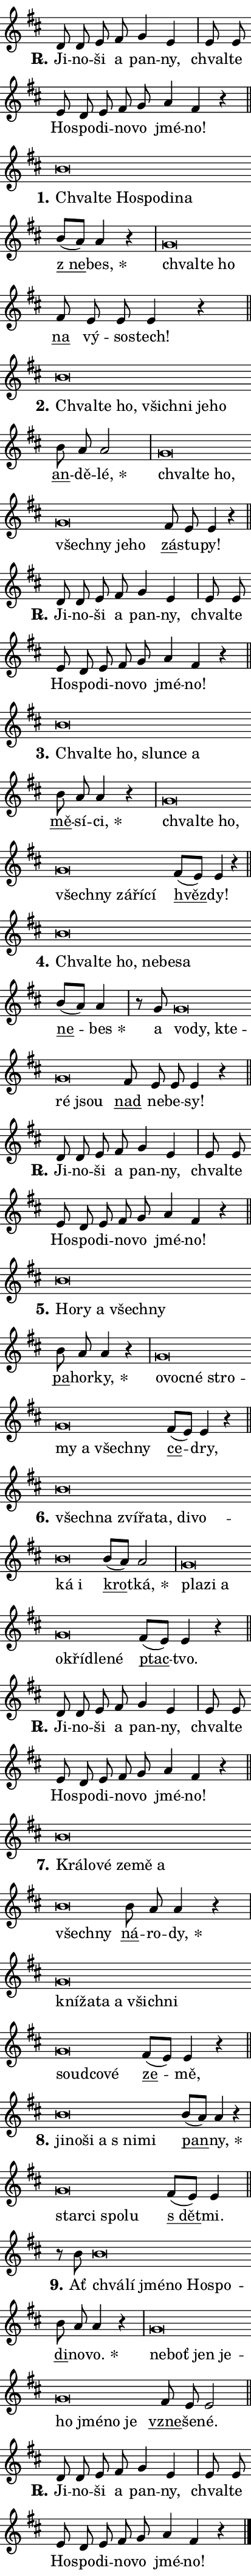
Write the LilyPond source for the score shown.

\version "2.24.0"
\header { tagline = "" }
\paper {
  indent = 0\cm
  top-margin = 0\cm
  right-margin = 0\cm
  bottom-margin = 0\cm
  left-margin = 0\cm
  paper-width = 7\cm
  page-breaking = #ly:one-page-breaking
  system-system-spacing.basic-distance = #11
  score-system-spacing.basic-distance = #11
  ragged-last = ##f
}


%% Author: Thomas Morley
%% https://lists.gnu.org/archive/html/lilypond-user/2020-05/msg00002.html
#(define (line-position grob)
"Returns position of @var[grob} in current system:
   @code{'start}, if at first time-step
   @code{'end}, if at last time-step
   @code{'middle} otherwise
"
  (let* ((col (ly:item-get-column grob))
         (ln (ly:grob-object col 'left-neighbor))
         (rn (ly:grob-object col 'right-neighbor))
         (col-to-check-left (if (ly:grob? ln) ln col))
         (col-to-check-right (if (ly:grob? rn) rn col))
         (break-dir-left
           (and
             (ly:grob-property col-to-check-left 'non-musical #f)
             (ly:item-break-dir col-to-check-left)))
         (break-dir-right
           (and
             (ly:grob-property col-to-check-right 'non-musical #f)
             (ly:item-break-dir col-to-check-right))))
        (cond ((eqv? 1 break-dir-left) 'start)
              ((eqv? -1 break-dir-right) 'end)
              (else 'middle))))

#(define (tranparent-at-line-position vctor)
  (lambda (grob)
  "Relying on @code{line-position} select the relevant enry from @var{vctor}.
Used to determine transparency,"
    (case (line-position grob)
      ((end) (not (vector-ref vctor 0)))
      ((middle) (not (vector-ref vctor 1)))
      ((start) (not (vector-ref vctor 2))))))

noteHeadBreakVisibility =
#(define-music-function (break-visibility)(vector?)
"Makes @code{NoteHead}s transparent relying on @var{break-visibility}"
#{
  \override NoteHead.transparent =
    #(tranparent-at-line-position break-visibility)
#})

#(define delete-ledgers-for-transparent-note-heads
  (lambda (grob)
    "Reads whether a @code{NoteHead} is transparent.
If so this @code{NoteHead} is removed from @code{'note-heads} from
@var{grob}, which is supposed to be @code{LedgerLineSpanner}.
As a result ledgers are not printed for this @code{NoteHead}"
    (let* ((nhds-array (ly:grob-object grob 'note-heads))
           (nhds-list
             (if (ly:grob-array? nhds-array)
                 (ly:grob-array->list nhds-array)
                 '()))
           ;; Relies on the transparent-property being done before
           ;; Staff.LedgerLineSpanner.after-line-breaking is executed.
           ;; This is fragile ...
           (to-keep
             (remove
               (lambda (nhd)
                 (ly:grob-property nhd 'transparent #f))
               nhds-list)))
      ;; TODO find a better method to iterate over grob-arrays, similiar
      ;; to filter/remove etc for lists
      ;; For now rebuilt from scratch
      (set! (ly:grob-object grob 'note-heads)  '())
      (for-each
        (lambda (nhd)
          (ly:pointer-group-interface::add-grob grob 'note-heads nhd))
        to-keep))))

hideNotes = {
  \noteHeadBreakVisibility #begin-of-line-visible
}
unHideNotes = {
  \noteHeadBreakVisibility #all-visible
}

% work-around for resetting accidentals
% https://lilypond.org/doc/v2.23/Documentation/notation/displaying-rhythms#unmetered-music
cadenzaMeasure = {
  \cadenzaOff
  \partial 1024 s1024
  \cadenzaOn
}

#(define-markup-command (accent layout props text) (markup?)
  "Underline accented syllable"
  (interpret-markup layout props
    #{\markup \override #'(offset . 4.3) \underline { #text }#}))

responsum = \markup \concat {
  "R" \hspace #-1.05 \path #0.1 #'((moveto 0 0.07) (lineto 0.9 0.8)) \hspace #0.05 "."
}

\layout {
    \context {
        \Staff
        \remove "Time_signature_engraver"
        \override LedgerLineSpanner.after-line-breaking = #delete-ledgers-for-transparent-note-heads
    }
    \context {
        \Voice {
            \override NoteHead.output-attributes = #'((class . "notehead"))
            \override Hairpin.height = #0.55
        }
    }
    \context {
        \Lyrics {
            \override StanzaNumber.output-attributes = #'((class . "stanzanumber"))
            \override LyricSpace.minimum-distance = #0.9
            \override LyricText.font-name = #"TeX Gyre Schola"
            \override LyricText.font-size = 1
            \override StanzaNumber.font-name = #"TeX Gyre Schola Bold"
            \override StanzaNumber.font-size = 1
        }
    }
}

% magnetic-lyrics.ily
%
%   written by
%     Jean Abou Samra <jean@abou-samra.fr>
%     Werner Lemberg <wl@gnu.org>
%
%   adapted by
%     Jiri Hon <jiri.hon@gmail.com>
%
% Version 2022-Apr-15

% https://www.mail-archive.com/lilypond-user@gnu.org/msg149350.html

#(define (Left_hyphen_pointer_engraver context)
   "Collect syllable-hyphen-syllable occurrences in lyrics and store
them in properties.  This engraver only looks to the left.  For
example, if the lyrics input is @code{foo -- bar}, it does the
following.

@itemize @bullet
@item
Set the @code{text} property of the @code{LyricHyphen} grob between
@q{foo} and @q{bar} to @code{foo}.

@item
Set the @code{left-hyphen} property of the @code{LyricText} grob with
text @q{foo} to the @code{LyricHyphen} grob between @q{foo} and
@q{bar}.
@end itemize

Use this auxiliary engraver in combination with the
@code{lyric-@/text::@/apply-@/magnetic-@/offset!} hook."
   (let ((hyphen #f)
         (text #f))
     (make-engraver
      (acknowledgers
       ((lyric-syllable-interface engraver grob source-engraver)
        (set! text grob)))
      (end-acknowledgers
       ((lyric-hyphen-interface engraver grob source-engraver)
        ;(when (not (grob::has-interface grob 'lyric-space-interface))
          (set! hyphen grob)));)
      ((stop-translation-timestep engraver)
       (when (and text hyphen)
         (ly:grob-set-object! text 'left-hyphen hyphen))
       (set! text #f)
       (set! hyphen #f)))))

#(define (lyric-text::apply-magnetic-offset! grob)
   "If the space between two syllables is less than the value in
property @code{LyricText@/.details@/.squash-threshold}, move the right
syllable to the left so that it gets concatenated with the left
syllable.

Use this function as a hook for
@code{LyricText@/.after-@/line-@/breaking} if the
@code{Left_@/hyphen_@/pointer_@/engraver} is active."
   (let ((hyphen (ly:grob-object grob 'left-hyphen #f)))
     (when hyphen
       (let ((left-text (ly:spanner-bound hyphen LEFT)))
         (when (grob::has-interface left-text 'lyric-syllable-interface)
           (let* ((common (ly:grob-common-refpoint grob left-text X))
                  (this-x-ext (ly:grob-extent grob common X))
                  (left-x-ext
                   (begin
                     ;; Trigger magnetism for left-text.
                     (ly:grob-property left-text 'after-line-breaking)
                     (ly:grob-extent left-text common X)))
                  ;; `delta` is the gap width between two syllables.
                  (delta (- (interval-start this-x-ext)
                            (interval-end left-x-ext)))
                  (details (ly:grob-property grob 'details))
                  (threshold (assoc-get 'squash-threshold details 0.2)))
             (when (< delta threshold)
               (let* (;; We have to manipulate the input text so that
                      ;; ligatures crossing syllable boundaries are not
                      ;; disabled.  For languages based on the Latin
                      ;; script this is essentially a beautification.
                      ;; However, for non-Western scripts it can be a
                      ;; necessity.
                      (lt (ly:grob-property left-text 'text))
                      (rt (ly:grob-property grob 'text))
                      (is-space (grob::has-interface hyphen 'lyric-space-interface))
                      (space (if is-space " " ""))
                      (space-markup (grob-interpret-markup grob " "))
                      (space-size (interval-length (ly:stencil-extent space-markup X)))
                      (extra-delta (if is-space space-size 0))
                      ;; Append new syllable.
                      (ltrt-space (if (and (string? lt) (string? rt))
                                (string-append lt space rt)
                                (make-concat-markup (list lt space rt))))
                      ;; Right-align `ltrt` to the right side.
                      (ltrt-space-markup (grob-interpret-markup
                               grob
                               (make-translate-markup
                                (cons (interval-length this-x-ext) 0)
                                (make-right-align-markup ltrt-space)))))
                 (begin
                   ;; Don't print `left-text`.
                   (ly:grob-set-property! left-text 'stencil #f)
                   ;; Set text and stencil (which holds all collected
                   ;; syllables so far) and shift it to the left.
                   (ly:grob-set-property! grob 'text ltrt-space)
                   (ly:grob-set-property! grob 'stencil ltrt-space-markup)
                   (ly:grob-translate-axis! grob (- (- delta extra-delta)) X))))))))))


#(define (lyric-hyphen::displace-bounds-first grob)
   ;; Make very sure this callback isn't triggered too early.
   (let ((left (ly:spanner-bound grob LEFT))
         (right (ly:spanner-bound grob RIGHT)))
     (ly:grob-property left 'after-line-breaking)
     (ly:grob-property right 'after-line-breaking)
     (ly:lyric-hyphen::print grob)))

squashThreshold = #0.4

\layout {
  \context {
    \Lyrics
    \consists #Left_hyphen_pointer_engraver
    \override LyricText.after-line-breaking =
      #lyric-text::apply-magnetic-offset!
    \override LyricHyphen.stencil = #lyric-hyphen::displace-bounds-first
    \override LyricText.details.squash-threshold = \squashThreshold
    \override LyricHyphen.minimum-distance = 0
    \override LyricHyphen.minimum-length = \squashThreshold
  }
}

squash = \override LyricText.details.squash-threshold = 9999
unSquash = \override LyricText.details.squash-threshold = \squashThreshold

left = \override LyricText.self-alignment-X = #LEFT
unLeft = \revert LyricText.self-alignment-X

starOffset = #(lambda (grob) 
                (let ((x_offset (ly:self-alignment-interface::aligned-on-x-parent grob)))
                  (if (= x_offset 0) 0 (+ x_offset 1.2))))

star = #(define-music-function (syllable)(string?)
"Append star separator at the end of a syllable"
#{
  \once \override LyricText.X-offset = #starOffset
  \lyricmode { \markup {
    #syllable
    \override #'((font-name . "TeX Gyre Schola Bold")) \hspace #0.2 \lower #0.65 \larger "*"
  } }
#})

starAccent = #(define-music-function (syllable)(string?)
"Append star separator at the end of a syllable and make accent"
#{
  \once \override LyricText.X-offset = #starOffset
  \lyricmode { \markup {
    \accent #syllable
    \override #'((font-name . "TeX Gyre Schola Bold")) \hspace #0.2 \lower #0.65 \larger "*"
  } }
#})

breath = #(define-music-function (syllable)(string?)
"Append breathing indicator at the end of a syllable"
#{
  \lyricmode { \markup { #syllable "+" } }
#})

optionalBreath = #(define-music-function (syllable)(string?)
"Append optional breathing indicator at the end of a syllable"
#{
  \lyricmode { \markup { #syllable "(+)" } }
#})


\score {
    <<
        \new Voice = "melody" { \cadenzaOn \key d \major \relative { d'8 d e fis g4 e \cadenzaMeasure \bar "|" e8 e \bar "" e d e \bar "" fis g \bar "" a4 fis r \cadenzaMeasure \bar "||" \break } }
        \new Lyrics \lyricsto "melody" { \lyricmode { \set stanza = \responsum
Ji -- no -- ši a pan -- ny, chval -- te Ho -- spo -- di -- no -- vo jmé -- no! } }
    >>
    \layout {}
}

\score {
    <<
        \new Voice = "melody" { \cadenzaOn \key d \major \relative { b'\breve*1/16 \hideNotes \breve*1/16 \bar "" \breve*1/16 \bar "" \breve*1/16 \bar "" \breve*1/16 \breve*1/16 \bar "" \unHideNotes \bar "" b8[( a)] a4 r \cadenzaMeasure \bar "|" g\breve*1/16 \hideNotes \breve*1/16 \breve*1/16 \bar "" \unHideNotes \bar "" fis8 e e e4 r \cadenzaMeasure \bar "||" \break } }
        \new Lyrics \lyricsto "melody" { \lyricmode { \set stanza = "1."
\left Chval -- \squash te Ho -- spo -- di -- na \unLeft \unSquash \markup \accent "z ne" -- \star bes, \left chval -- \squash te ho \unLeft \unSquash \markup \accent na vý -- so -- stech! } }
    >>
    \layout {}
}

\score {
    <<
        \new Voice = "melody" { \cadenzaOn \key d \major \relative { b'\breve*1/16 \hideNotes \breve*1/16 \bar "" \breve*1/16 \bar "" \breve*1/16 \bar "" \breve*1/16 \bar "" \breve*1/16 \breve*1/16 \bar "" \unHideNotes \bar "" b8 a a2 \cadenzaMeasure \bar "|" g\breve*1/16 \hideNotes \breve*1/16 \bar "" \breve*1/16 \bar "" \breve*1/16 \bar "" \breve*1/16 \bar "" \breve*1/16 \breve*1/16 \bar "" \unHideNotes \bar "" fis8 e e4 r \cadenzaMeasure \bar "||" \break } }
        \new Lyrics \lyricsto "melody" { \lyricmode { \set stanza = "2."
\left Chval -- \squash te ho, všich -- ni je -- ho \unLeft \unSquash \markup \accent an -- dě -- \star lé, \left chval -- \squash te ho, všech -- ny je -- ho \unLeft \unSquash \markup \accent zá -- stu -- py! } }
    >>
    \layout {}
}

\score {
    <<
        \new Voice = "melody" { \cadenzaOn \key d \major \relative { d'8 d e fis g4 e \cadenzaMeasure \bar "|" e8 e \bar "" e d e \bar "" fis g \bar "" a4 fis r \cadenzaMeasure \bar "||" \break } }
        \new Lyrics \lyricsto "melody" { \lyricmode { \set stanza = \responsum
Ji -- no -- ši a pan -- ny, chval -- te Ho -- spo -- di -- no -- vo jmé -- no! } }
    >>
    \layout {}
}

\score {
    <<
        \new Voice = "melody" { \cadenzaOn \key d \major \relative { b'\breve*1/16 \hideNotes \breve*1/16 \bar "" \breve*1/16 \bar "" \breve*1/16 \bar "" \breve*1/16 \breve*1/16 \bar "" \unHideNotes \bar "" b8 a a4 r \cadenzaMeasure \bar "|" g\breve*1/16 \hideNotes \breve*1/16 \bar "" \breve*1/16 \bar "" \breve*1/16 \bar "" \breve*1/16 \bar "" \breve*1/16 \bar "" \breve*1/16 \breve*1/16 \bar "" \unHideNotes \bar "" fis8[( e)] e4 r \cadenzaMeasure \bar "||" \break } }
        \new Lyrics \lyricsto "melody" { \lyricmode { \set stanza = "3."
\left Chval -- \squash te ho, slun -- ce a \unLeft \unSquash \markup \accent mě -- sí -- \star ci, \left chval -- \squash te ho, všech -- ny zá -- ří -- cí \unLeft \unSquash \markup \accent hvěz -- dy! } }
    >>
    \layout {}
}

\score {
    <<
        \new Voice = "melody" { \cadenzaOn \key d \major \relative { b'\breve*1/16 \hideNotes \breve*1/16 \bar "" \breve*1/16 \bar "" \breve*1/16 \bar "" \breve*1/16 \breve*1/16 \bar "" \unHideNotes \bar "" b8[( a)] a4 \cadenzaMeasure \bar "|" r8 g8 g\breve*1/16 \hideNotes \breve*1/16 \bar "" \breve*1/16 \bar "" \breve*1/16 \breve*1/16 \bar "" \unHideNotes \bar "" fis8 e e e4 r \cadenzaMeasure \bar "||" \break } }
        \new Lyrics \lyricsto "melody" { \lyricmode { \set stanza = "4."
\left Chval -- \squash te ho, ne -- be -- sa \unLeft \unSquash \markup \accent ne -- \star bes a \left vo -- \squash dy, kte -- ré jsou \unLeft \unSquash \markup \accent nad ne -- be -- sy! } }
    >>
    \layout {}
}

\score {
    <<
        \new Voice = "melody" { \cadenzaOn \key d \major \relative { d'8 d e fis g4 e \cadenzaMeasure \bar "|" e8 e \bar "" e d e \bar "" fis g \bar "" a4 fis r \cadenzaMeasure \bar "||" \break } }
        \new Lyrics \lyricsto "melody" { \lyricmode { \set stanza = \responsum
Ji -- no -- ši a pan -- ny, chval -- te Ho -- spo -- di -- no -- vo jmé -- no! } }
    >>
    \layout {}
}

\score {
    <<
        \new Voice = "melody" { \cadenzaOn \key d \major \relative { b'\breve*1/16 \hideNotes \breve*1/16 \bar "" \breve*1/16 \bar "" \breve*1/16 \breve*1/16 \bar "" \unHideNotes \bar "" b8 a a4 r \cadenzaMeasure \bar "|" g\breve*1/16 \hideNotes \breve*1/16 \bar "" \breve*1/16 \bar "" \breve*1/16 \bar "" \breve*1/16 \bar "" \breve*1/16 \bar "" \breve*1/16 \breve*1/16 \bar "" \unHideNotes \bar "" fis8[( e)] e4 r \cadenzaMeasure \bar "||" \break } }
        \new Lyrics \lyricsto "melody" { \lyricmode { \set stanza = "5."
\left Ho -- \squash ry a všech -- ny \unLeft \unSquash \markup \accent pa -- hor -- \star ky, \left o -- \squash voc -- né stro -- my a všech -- ny \unLeft \unSquash \markup \accent ce -- dry, } }
    >>
    \layout {}
}

\score {
    <<
        \new Voice = "melody" { \cadenzaOn \key d \major \relative { b'\breve*1/16 \hideNotes \breve*1/16 \bar "" \breve*1/16 \bar "" \breve*1/16 \bar "" \breve*1/16 \bar "" \breve*1/16 \bar "" \breve*1/16 \bar "" \breve*1/16 \breve*1/16 \bar "" \unHideNotes \bar "" b8[( a)] a2 \cadenzaMeasure \bar "|" g\breve*1/16 \hideNotes \breve*1/16 \bar "" \breve*1/16 \bar "" \breve*1/16 \bar "" \breve*1/16 \breve*1/16 \bar "" \unHideNotes \bar "" fis8[( e)] e4 r \cadenzaMeasure \bar "||" \break } }
        \new Lyrics \lyricsto "melody" { \lyricmode { \set stanza = "6."
\left všech -- \squash na zví -- řa -- ta, di -- vo -- ká i \unLeft \unSquash \markup \accent kro -- \star tká, \left pla -- \squash zi a okří -- dle -- né \unLeft \unSquash \markup \accent ptac -- tvo. } }
    >>
    \layout {}
}

\score {
    <<
        \new Voice = "melody" { \cadenzaOn \key d \major \relative { d'8 d e fis g4 e \cadenzaMeasure \bar "|" e8 e \bar "" e d e \bar "" fis g \bar "" a4 fis r \cadenzaMeasure \bar "||" \break } }
        \new Lyrics \lyricsto "melody" { \lyricmode { \set stanza = \responsum
Ji -- no -- ši a pan -- ny, chval -- te Ho -- spo -- di -- no -- vo jmé -- no! } }
    >>
    \layout {}
}

\score {
    <<
        \new Voice = "melody" { \cadenzaOn \key d \major \relative { b'\breve*1/16 \hideNotes \breve*1/16 \bar "" \breve*1/16 \bar "" \breve*1/16 \bar "" \breve*1/16 \bar "" \breve*1/16 \bar "" \breve*1/16 \breve*1/16 \bar "" \unHideNotes \bar "" b8 a a4 r \cadenzaMeasure \bar "|" g\breve*1/16 \hideNotes \breve*1/16 \bar "" \breve*1/16 \bar "" \breve*1/16 \bar "" \breve*1/16 \bar "" \breve*1/16 \bar "" \breve*1/16 \bar "" \breve*1/16 \breve*1/16 \bar "" \unHideNotes \bar "" fis8[( e)] e4 r \cadenzaMeasure \bar "||" \break } }
        \new Lyrics \lyricsto "melody" { \lyricmode { \set stanza = "7."
\left Krá -- \squash lo -- vé ze -- mě a všech -- ny \unLeft \unSquash \markup \accent ná -- ro -- \star dy, \left kní -- \squash ža -- ta a všich -- ni soud -- co -- vé \unLeft \unSquash \markup \accent ze -- mě, } }
    >>
    \layout {}
}

\score {
    <<
        \new Voice = "melody" { \cadenzaOn \key d \major \relative { b'\breve*1/16 \hideNotes \breve*1/16 \bar "" \breve*1/16 \bar "" \breve*1/16 \bar "" \breve*1/16 \breve*1/16 \bar "" \unHideNotes \bar "" b8[( a)] a4 r \cadenzaMeasure \bar "|" g\breve*1/16 \hideNotes \breve*1/16 \bar "" \breve*1/16 \breve*1/16 \bar "" \unHideNotes \bar "" fis8[( e)] e4 \cadenzaMeasure \bar "||" \break } }
        \new Lyrics \lyricsto "melody" { \lyricmode { \set stanza = "8."
\left ji -- \squash no -- ši a "s ni" -- mi \unLeft \unSquash \markup \accent pan -- \star ny, \left star -- \squash ci spo -- lu \unLeft \unSquash \markup \accent "s dět" -- mi. } }
    >>
    \layout {}
}

\score {
    <<
        \new Voice = "melody" { \cadenzaOn \key d \major \relative { r8 b'8 b\breve*1/16 \hideNotes \breve*1/16 \bar "" \breve*1/16 \bar "" \breve*1/16 \bar "" \breve*1/16 \breve*1/16 \bar "" \unHideNotes \bar "" b8 a a4 r \cadenzaMeasure \bar "|" g\breve*1/16 \hideNotes \breve*1/16 \bar "" \breve*1/16 \bar "" \breve*1/16 \bar "" \breve*1/16 \bar "" \breve*1/16 \bar "" \breve*1/16 \breve*1/16 \bar "" \unHideNotes \bar "" fis8 e e2 \cadenzaMeasure \bar "||" \break } }
        \new Lyrics \lyricsto "melody" { \lyricmode { \set stanza = "9."
Ať \left chvá -- \squash lí jmé -- no Ho -- spo -- \unLeft \unSquash \markup \accent di -- no -- \star vo. \left ne -- \squash boť jen je -- ho jmé -- no je \unLeft \unSquash \markup \accent vzne -- še -- né. } }
    >>
    \layout {}
}

\score {
    <<
        \new Voice = "melody" { \cadenzaOn \key d \major \relative { d'8 d e fis g4 e \cadenzaMeasure \bar "|" e8 e \bar "" e d e \bar "" fis g \bar "" a4 fis r \cadenzaMeasure \bar "||" \break } \bar "|." }
        \new Lyrics \lyricsto "melody" { \lyricmode { \set stanza = \responsum
Ji -- no -- ši a pan -- ny, chval -- te Ho -- spo -- di -- no -- vo jmé -- no! } }
    >>
    \layout {}
}
